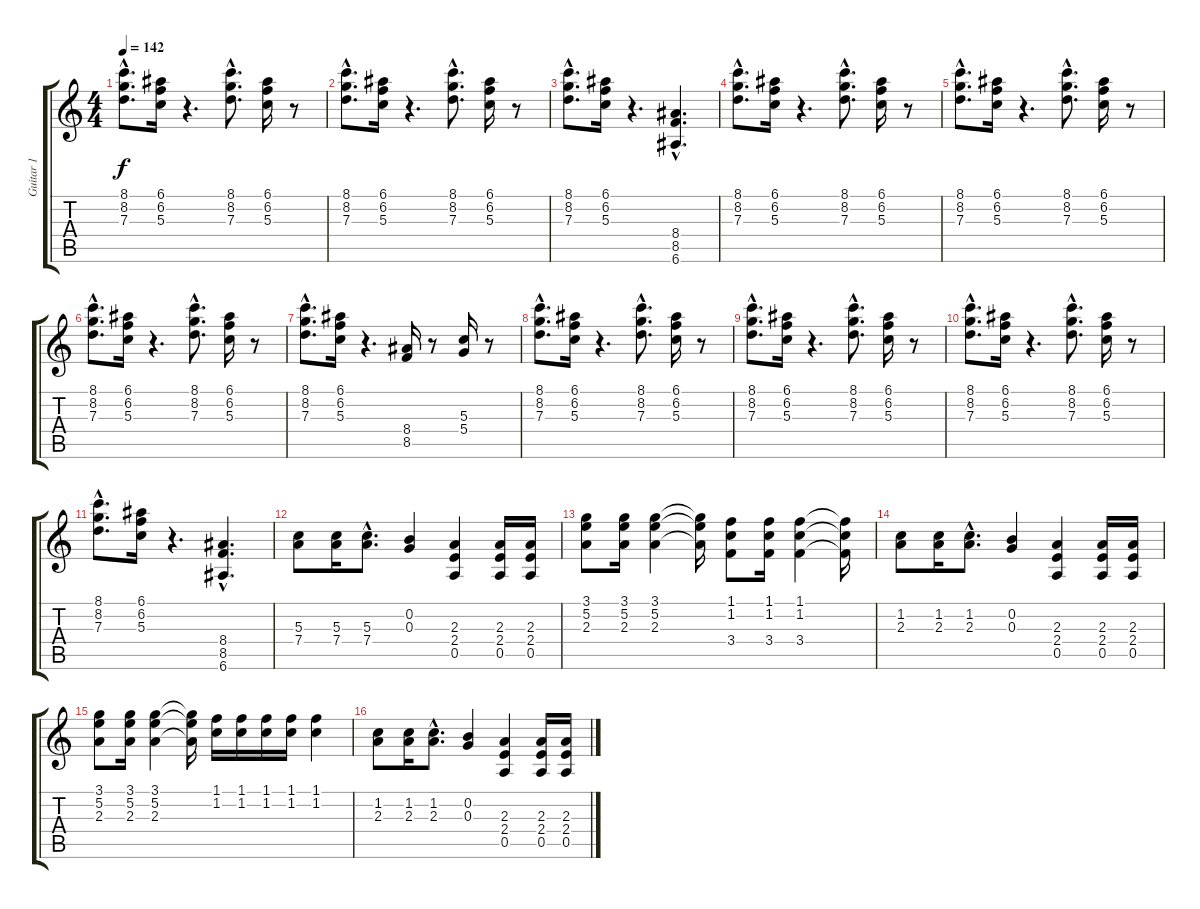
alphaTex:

\track ("Guitar 1" "Guitar 1") {instrument distortionguitar}
\staff {score tabs}
\tuning (E4 B3 G3 D3 A2 E2) {hide}
\ts (4 4)
\tempo 142
\clef g2
\ks c
(8.1{hac} 8.2{hac} 7.3{hac}).8{d dy f} (6.1 6.2 5.3).16 r.4{d} (8.1{hac} 8.2{hac} 7.3{hac}).8{d} (6.1 6.2 5.3).16 r.8 |
(8.1{hac} 8.2{hac} 7.3{hac}).8{d} (6.1 6.2 5.3).16 r.4{d} (8.1{hac} 8.2{hac} 7.3{hac}).8{d} (6.1 6.2 5.3).16 r.8 |
(8.1{hac} 8.2{hac} 7.3{hac}).8{d} (6.1 6.2 5.3).16 r.4{d} (8.4{hac} 8.5{hac} 6.6{hac}).4{d} |
(8.1{hac} 8.2{hac} 7.3{hac}).8{d} (6.1 6.2 5.3).16 r.4{d} (8.1{hac} 8.2{hac} 7.3{hac}).8{d} (6.1 6.2 5.3).16 r.8 |
(8.1{hac} 8.2{hac} 7.3{hac}).8{d} (6.1 6.2 5.3).16 r.4{d} (8.1{hac} 8.2{hac} 7.3{hac}).8{d} (6.1 6.2 5.3).16 r.8 |
(8.1{hac} 8.2{hac} 7.3{hac}).8{d} (6.1 6.2 5.3).16 r.4{d} (8.1{hac} 8.2{hac} 7.3{hac}).8{d} (6.1 6.2 5.3).16 r.8 |
(8.1{hac} 8.2{hac} 7.3{hac}).8{d} (6.1 6.2 5.3).16 r.4{d} (8.4 8.5).16 r.8 (5.3 5.4).16 r.8 |
(8.1{hac} 8.2{hac} 7.3{hac}).8{d} (6.1 6.2 5.3).16 r.4{d} (8.1{hac} 8.2{hac} 7.3{hac}).8{d} (6.1 6.2 5.3).16 r.8 |
(8.1{hac} 8.2{hac} 7.3{hac}).8{d} (6.1 6.2 5.3).16 r.4{d} (8.1{hac} 8.2{hac} 7.3{hac}).8{d} (6.1 6.2 5.3).16 r.8 |
(8.1{hac} 8.2{hac} 7.3{hac}).8{d} (6.1 6.2 5.3).16 r.4{d} (8.1{hac} 8.2{hac} 7.3{hac}).8{d} (6.1 6.2 5.3).16 r.8 |
(8.1{hac} 8.2{hac} 7.3{hac}).8{d} (6.1 6.2 5.3).16 r.4{d} (8.4{hac} 8.5{hac} 6.6{hac}).4{d} |
(5.3 7.4).8 (5.3 7.4).16 (5.3{hac} 7.4{hac}).8{d} (0.2 0.3).4 (2.3 2.4 0.5).4 (2.3 2.4 0.5).16 (2.3 2.4 0.5).16 |
(3.1 5.2 2.3).8 (3.1 5.2 2.3).16 (3.1 5.2 2.3).4 (3.1{t} 5.2{t} 2.3{t}).16 (1.1 1.2 3.4).8 (1.1 1.2 3.4).16 (1.1 1.2 3.4).4 (1.1{t} 1.2{t} 3.4{t}).16 |
(1.2 2.3).8 (1.2 2.3).16 (1.2{hac} 2.3{hac}).8{d} (0.2 0.3).4 (2.3 2.4 0.5).4 (2.3 2.4 0.5).16 (2.3 2.4 0.5).16 |
(3.1 5.2 2.3).8 (3.1 5.2 2.3).16 (3.1 5.2 2.3).4 (3.1{t} 5.2{t} 2.3{t}).16 (1.1 1.2).16 (1.1 1.2).16 (1.1 1.2).16 (1.1 1.2).16 (1.1 1.2).4 |
(1.2 2.3).8 (1.2 2.3).16 (1.2{hac} 2.3{hac}).8{d} (0.2 0.3).4 (2.3 2.4 0.5).4 (2.3 2.4 0.5).16 (2.3 2.4 0.5).16
